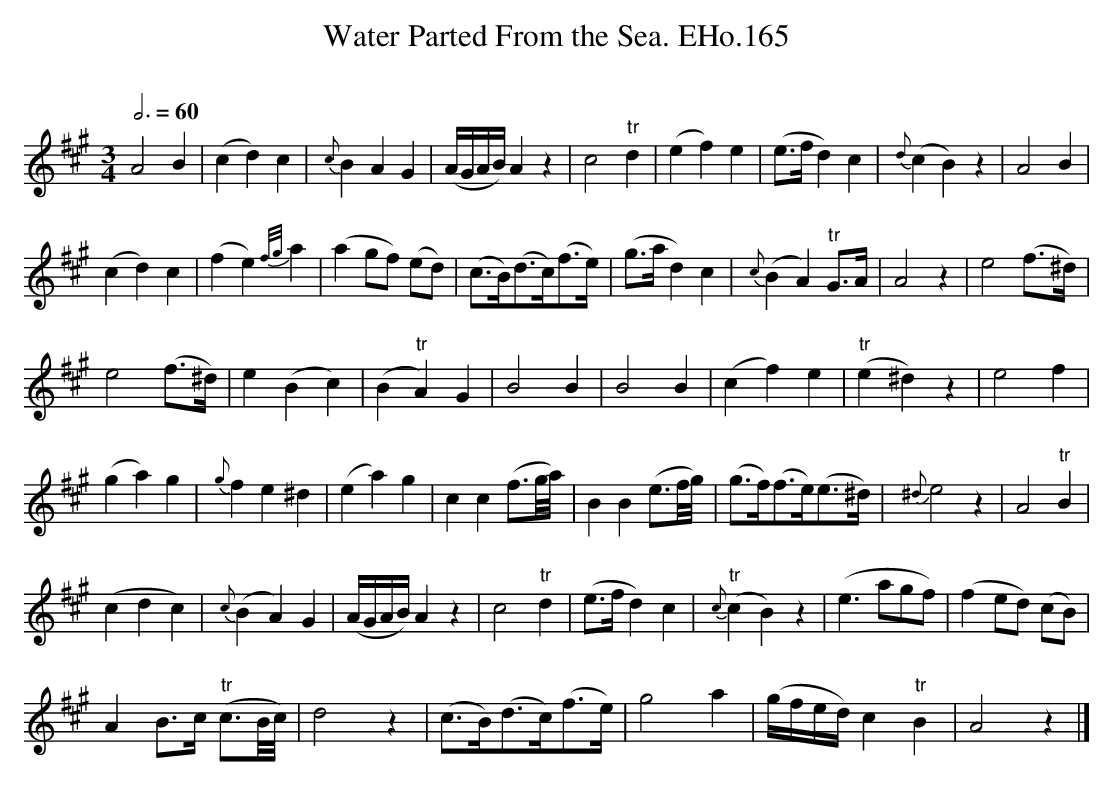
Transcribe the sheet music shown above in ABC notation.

X:1
T:Water Parted From the Sea. EHo.165
M:3/4
L:1/8
Q:3/4=60
O:
K:A
A4B2 | (c2d2)c2 | {c}B2A2G2 | (A/G/A/B/)A2z2 | c4"tr"d2 |\
(e2f2)e2 | (e>fd2)c2 | {d}(c2B2)z2 | A4B2 |
(c2d2)c2 | (f2e2){f/g/}a2 | (a2gf) (ed) | (c>B)(d>c)(f>e) |\
(g>ad2) c2 | {c}(B2A2)"tr"G>A | A4z2 | e4(f>^d) |
e4(f>^d) | e2(B2c2) | (B2"tr"A2)G2 | B4B2 |\
B4B2 | (c2f2)e2 | ("tr"e2^d2)z2 | e4f2 |
(g2a2)g2 | {g}f2e2^d2 | (e2a2)g2 | c2c2(f3/g//a//) |\
B2B2(e3/f//g//) | (g>f)(f>e)(e>^d) | {^d}e4z2 | A4"tr"B2 |
(c2d2c2) | {c}(B2A2)G2 | (A/G/A/B/)A2z2 | c4"tr"d2 |\
(e>fd2)c2 | {c}("tr"c2B2)z2 | (e3agf) | (f2ed) (cB) |
A2B>c "tr"(c3/B//c//) | d4z2 | (c>B)(d>c)(f>e) | g4a2 |\
(g/f/e/d/) c2"tr"B2 | A4z2 |]
